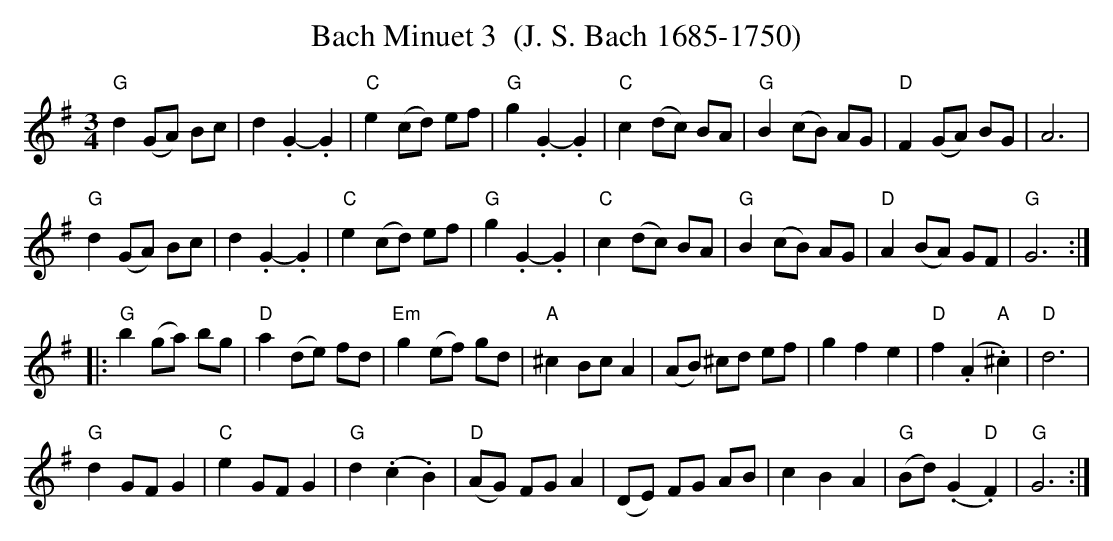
X:1
T: Bach Minuet 3  (J. S. Bach 1685-1750)
M: 3/4
L: 1/8
K: G
"G"d2 (GA) Bc |   d2 .G2- .G2 |"C"e2 (cd) ef |"G"g2 .G2- .G2 |\
"C"c2 (dc) BA |"G"B2 (cB)  AG |"D"F2 (GA) BG |   A6          |
"G"d2 (GA) Bc |   d2 .G2- .G2 |"C"e2 (cd) ef |"G"g2 .G2- .G2 |\
"C"c2 (dc) BA |"G"B2 (cB)  AG |"D"A2 (BA) GF |"G"G6         :|
|: \
"G"b2  (ga) bg |"D"a2 (de) fd |"Em" g2   (ef)     gd  |"A"^c2  Bc A2 |\
  (AB) ^cd  ef |   g2  f2  e2 | "D" f2  (.A2 "A".^c2) |"D" d6        |
"G"d2   GF  G2 |"C"e2  GF  G2 | "G" d2  (.c2     .B2) |"D"(AG) FG A2 |\
      (DE)  FG  AB |   c2  B2  A2 | "G"(Bd) (.G2 "D" .F2) |"G" G6       :|
